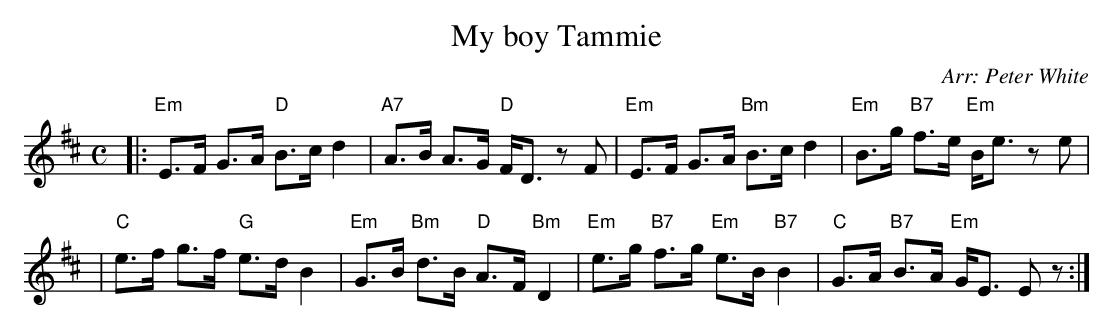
X:1
T: My boy Tammie
O: Arr: Peter White
M: C
L: 1/8
K:Edor
|:"Em"E>F G>A  "D"B>c d2 | "A7"A>B     A>G  "D"F<D zF \
| "Em"E>F G>A "Bm"B>c d2 | "Em"B>g "B7"f>e "Em"B<e ze |
|  "C"e>f g>f  "G"e>d B2 | "Em"G>B "Bm"d>B  "D"A>F "Bm"D2 \
| "Em"e>g "B7"f>g "Em"e>B "B7"B2 | "C"G>A "B7"B>A "Em"G<E Ez :|
